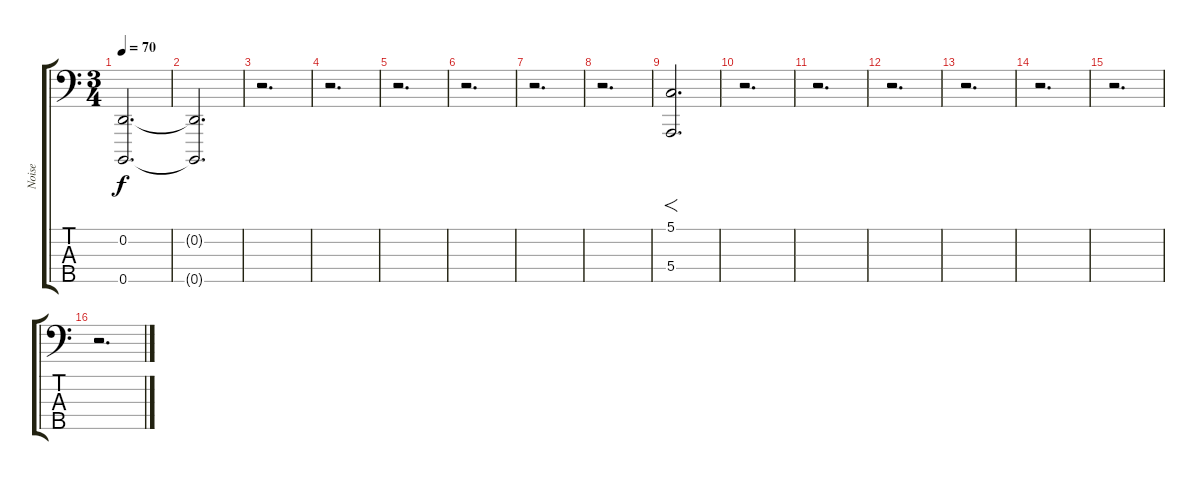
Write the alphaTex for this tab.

\track ("Noise" "Noise") {instrument applause}
\staff {score tabs}
\tuning (G2 D2 A1 E1 B0) {hide}
\ts (3 4)
\tempo 70
\clef f4
\ks c
(0.2 0.5).2{d dy f volume 6} |
(0.2{t} 0.5{t}).2{d volume 0} |
r.2{d} |
r.2{d} |
r.2{d} |
r.2{d} |
r.2{d} |
r.2{d volume 6} |
(5.1 5.4).2{f d} |
r.2{d} |
r.2{d} |
r.2{d} |
r.2{d} |
r.2{d} |
r.2{d} |
r.2{d}
